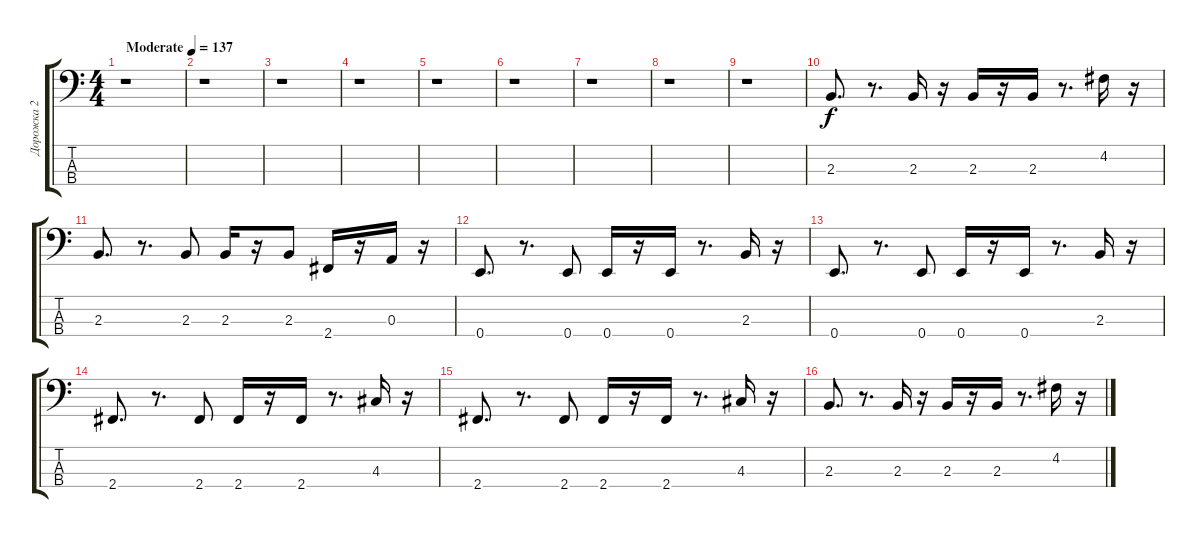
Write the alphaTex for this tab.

\track ("Дорожка 2" "Дорожка 2") {instrument electricbassfinger}
\staff {score tabs}
\tuning (G2 D2 A1 E1) {hide}
\ts (4 4)
\tempo (137 "Moderate")
\clef f4
\ks c
r.1{dy f instrument electricbassfinger} |
r.1 |
r.1 |
r.1 |
r.1 |
r.1 |
r.1 |
r.1 |
r.1 |
2.3.8{d} r.8{d} 2.3.16 r.16 2.3.16 r.16 2.3.16 r.8{d} 4.2.16 r.16 |
2.3.8{d} r.8{d} 2.3.8 2.3.16 r.16 2.3.8 2.4.16 r.16 0.3.16 r.16 |
0.4.8{d} r.8{d} 0.4.8 0.4.16 r.16 0.4.16 r.8{d} 2.3.16 r.16 |
0.4.8{d} r.8{d} 0.4.8 0.4.16 r.16 0.4.16 r.8{d} 2.3.16 r.16 |
2.4.8{d} r.8{d} 2.4.8 2.4.16 r.16 2.4.16 r.8{d} 4.3.16 r.16 |
2.4.8{d} r.8{d} 2.4.8 2.4.16 r.16 2.4.16 r.8{d} 4.3.16 r.16 |
2.3.8{d} r.8{d} 2.3.16 r.16 2.3.16 r.16 2.3.16 r.8{d} 4.2.16 r.16
